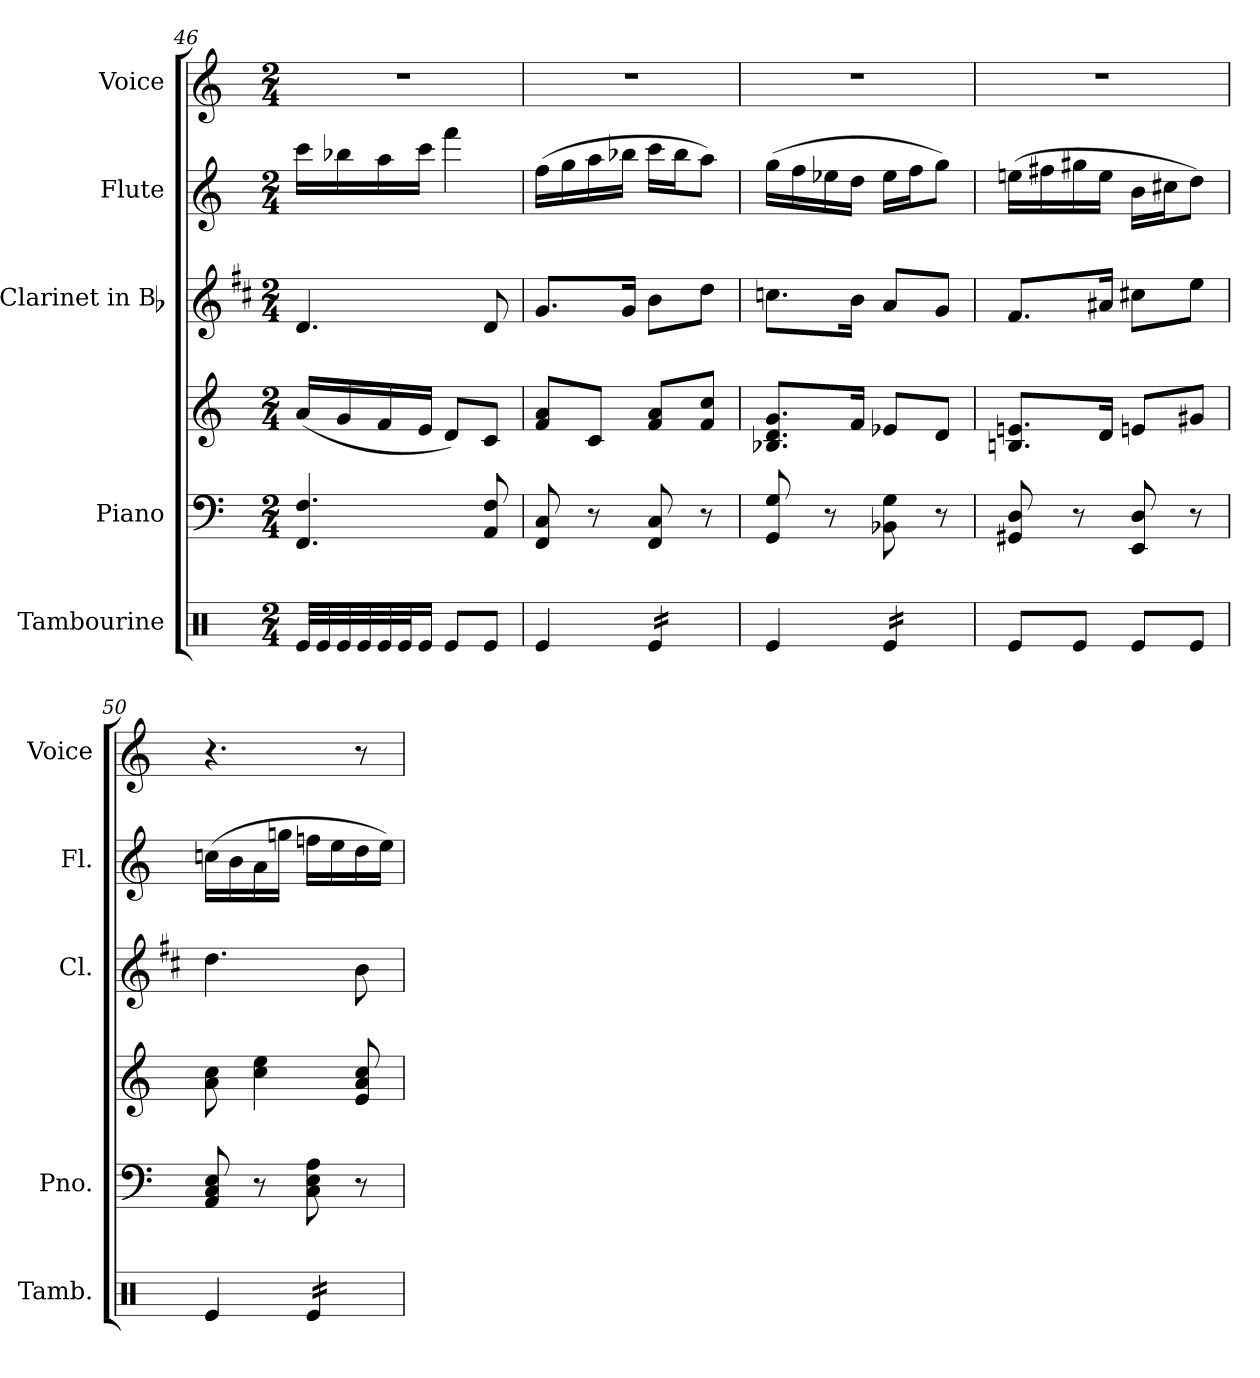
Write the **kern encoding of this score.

**kern	**kern	**kern	**kern	**kern	**kern
*part5	*part4	*part4	*part3	*part2	*part1
*staff6	*staff5	*staff4	*staff3	*staff2	*staff1
*I"Tambourine	*I"Piano	*	*I"Clarinet in Bb	*I"Flute	*I"Voice
*I'Tamb.	*I'Pno.	*	*I'Cl.	*I'Fl.	*I'Voice
!!LO:PB:g=z
*clefX	*clefF4	*clefG2	*clefG2	*clefG2	*clefG2
*	*	*	*ITrd1c2	*	*
*k[]	*k[]	*k[]	*k[]	*k[]	*k[]
*C:	*C:	*C:	*C:	*C:	*C:
*M2/4	*M2/4	*M2/4	*M2/4	*M2/4	*M2/4
=46	=46	=46	=46	=46	=46
!	!	!	!	!	!LO:N:vis=1
*tremolo	*	*	*	*	*
32Rei/LLL	4.FFi/ 4.Fi	(16ai/LL	4.ci/	16ccci\LL	2r
32Rei/	.	.	.	.	.
32Rei/	.	16gi/	.	16bb-Xi\	.
32Rei/	.	.	.	.	.
32Rei/	.	16fi/	.	16aai\	.
32Rei/JJJ	.	.	.	.	.
*Xtremolo	*	*	*	*	*
16Rei/Jk	.	16ei/JJ	.	16ccci\JJ	.
8Rei/L	.	8di/L)	.	4fffi\	.
8Rei/J	8AAi/ 8Fi	8ci/J	8ci/	.	.
=47	=47	=47	=47	=47	=47
!	!	!	!	!	!LO:N:vis=1
4Rei/	8FFi/ 8Ci	8fi/ 8aiL	8.fi/L	(16ffi\LL	2r
.	.	.	.	16ggi\	.
.	8r	8ci/J	.	16aai\	.
.	.	.	16fi/Jk	16bb-Xi\JJ	.
*tremolo	*	*	*	*	*
16Rei/LL	8FFi/ 8Ci	8fi/ 8aiL	8ai\L	16ccci\LL	.
16Rei/	.	.	.	16bb-i\J	.
16Rei/	8r	8fi/ 8cciJ	8cci\J	8aai\J)	.
16Rei/JJ	.	.	.	.	.
*Xtremolo	*	*	*	*	*
=48	=48	=48	=48	=48	=48
!	!	!	!	!	!LO:N:vis=1
4Rei/	8GGi/ 8Gi	8.B-Xi/ 8.di 8.giL	8.b-Xi\L	(16ggi\LL	2r
.	.	.	.	16ffi\	.
.	8r	.	.	16ee-Xi\	.
.	.	16fi/Jk	16ai\Jk	16ddi\JJ	.
*tremolo	*	*	*	*	*
16Rei/LL	8BB-Xi\ 8Gi	8e-Xi/L	8gi/L	16ee-i\LL	.
16Rei/	.	.	.	16ffi\J	.
16Rei/	8r	8di/J	8fi/J	8ggi\J)	.
16Rei/JJ	.	.	.	.	.
*Xtremolo	*	*	*	*	*
=49	=49	=49	=49	=49	=49
!	!	!	!	!	!LO:N:vis=1
8Rei/L	8GG#Xi/ 8Di	8.Bni/ 8.eniL	8.ei/L	(16eeni\LL	2r
.	.	.	.	16ff#Xi\	.
8Rei/J	8r	.	.	16gg#Xi\	.
.	.	16di/Jk	16g#Xi/Jk	16eei\JJ	.
8Rei/L	8EEi/ 8Di	8eni/L	8bni\L	16bi\LL	.
.	.	.	.	16cc#Xi\J	.
8Rei/J	8r	8g#Xi/J	8ddi\J	8ddi\J)	.
=50	=50	=50	=50	=50	=50
4Rei/	8AAi/ 8Ci 8Ei	8ai\ 8cci	4.cci\	(16ccni\LL	4.r
.	.	.	.	16bi\	.
.	8r	4cci\ 4eei	.	16ai\	.
.	.	.	.	16ggni\JJ	.
*tremolo	*	*	*	*	*
16Rei/LL	8Ci\ 8Ei 8Ai	.	.	16ffni\LL	.
16Rei/	.	.	.	16eei\	.
16Rei/	8r	8ei/ 8ai 8cci	8ai\	16ddi\	8r
16Rei/JJ	.	.	.	16eei\JJ)	.
*Xtremolo	*	*	*	*	*
=	=	=	=	=	=
*-	*-	*-	*-	*-	*-
